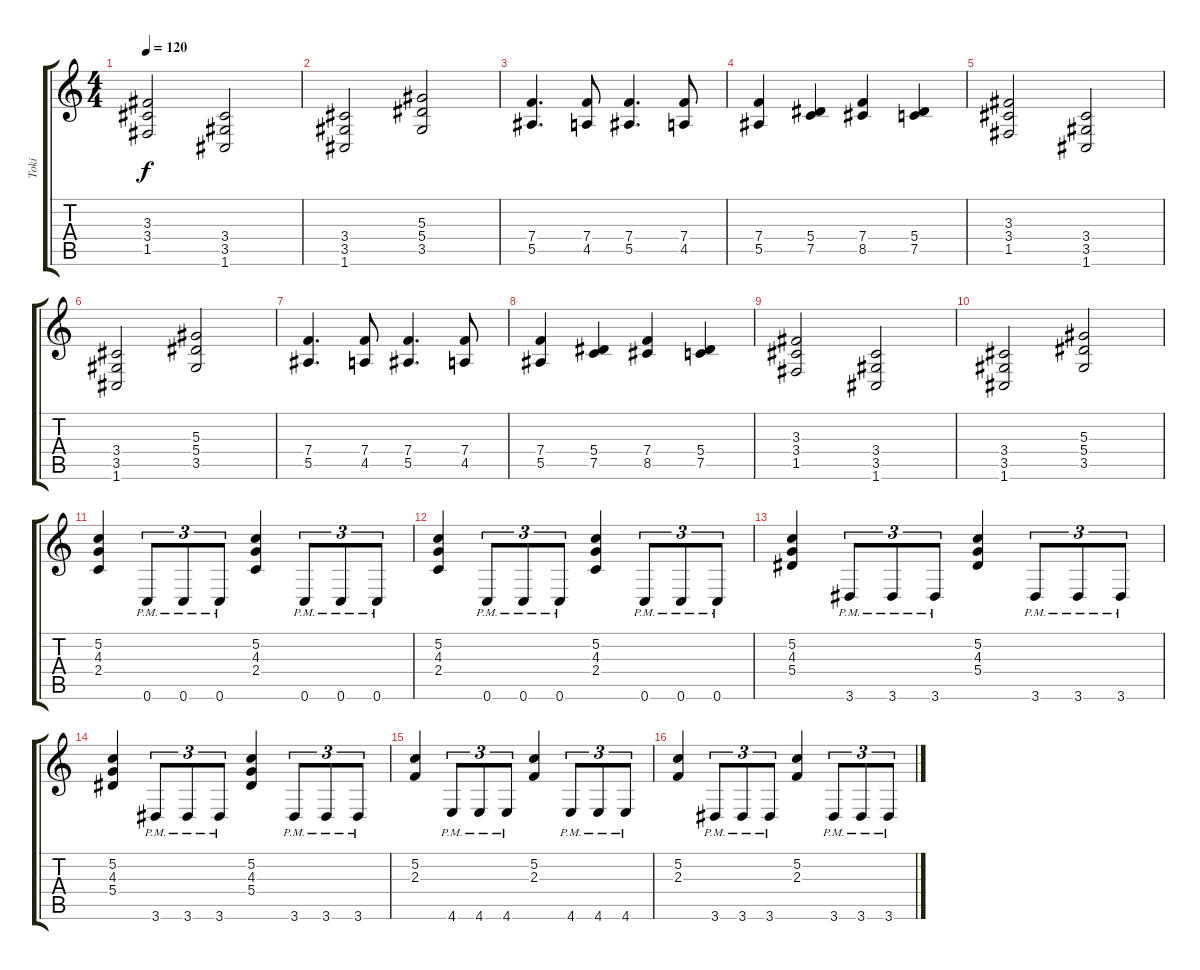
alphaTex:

\track ("Toki" "Toki") {instrument distortionguitar}
\staff {score tabs}
\tuning (C4 G3 Eb3 Bb2 F2 C2) {hide}
\ts (4 4)
\tempo 120
\clef g2
\ks c
(3.3 3.4 1.5).2{dy f} (3.4 3.5 1.6).2 |
(3.4 3.5 1.6).2 (5.3 5.4 3.5).2 |
(7.4 5.5).4{d} (7.4 4.5).8 (7.4 5.5).4{d} (7.4 4.5).8 |
(7.4 5.5).4 (5.4 7.5).4 (7.4 8.5).4 (5.4 7.5).4 |
(3.3 3.4 1.5).2 (3.4 3.5 1.6).2 |
(3.4 3.5 1.6).2 (5.3 5.4 3.5).2 |
(7.4 5.5).4{d} (7.4 4.5).8 (7.4 5.5).4{d} (7.4 4.5).8 |
(7.4 5.5).4 (5.4 7.5).4 (7.4 8.5).4 (5.4 7.5).4 |
(3.3 3.4 1.5).2 (3.4 3.5 1.6).2 |
(3.4 3.5 1.6).2 (5.3 5.4 3.5).2 |
(5.2 4.3 2.4).4 0.6{pm}.8{tu (3 2)} 0.6{pm}.8{tu (3 2)} 0.6{pm}.8{tu (3 2)} (5.2 4.3 2.4).4 0.6{pm}.8{tu (3 2)} 0.6{pm}.8{tu (3 2)} 0.6{pm}.8{tu (3 2)} |
(5.2 4.3 2.4).4 0.6{pm}.8{tu (3 2)} 0.6{pm}.8{tu (3 2)} 0.6{pm}.8{tu (3 2)} (5.2 4.3 2.4).4 0.6{pm}.8{tu (3 2)} 0.6{pm}.8{tu (3 2)} 0.6{pm}.8{tu (3 2)} |
(5.2 4.3 5.4).4 3.6{pm}.8{tu (3 2)} 3.6{pm}.8{tu (3 2)} 3.6{pm}.8{tu (3 2)} (5.2 4.3 5.4).4 3.6{pm}.8{tu (3 2)} 3.6{pm}.8{tu (3 2)} 3.6{pm}.8{tu (3 2)} |
(5.2 4.3 5.4).4 3.6{pm}.8{tu (3 2)} 3.6{pm}.8{tu (3 2)} 3.6{pm}.8{tu (3 2)} (5.2 4.3 5.4).4 3.6{pm}.8{tu (3 2)} 3.6{pm}.8{tu (3 2)} 3.6{pm}.8{tu (3 2)} |
(5.2 2.3).4 4.6{pm}.8{tu (3 2)} 4.6{pm}.8{tu (3 2)} 4.6{pm}.8{tu (3 2)} (5.2 2.3).4 4.6{pm}.8{tu (3 2)} 4.6{pm}.8{tu (3 2)} 4.6{pm}.8{tu (3 2)} |
(5.2 2.3).4 3.6{pm}.8{tu (3 2)} 3.6{pm}.8{tu (3 2)} 3.6{pm}.8{tu (3 2)} (5.2 2.3).4 3.6{pm}.8{tu (3 2)} 3.6{pm}.8{tu (3 2)} 3.6{pm}.8{tu (3 2)}
